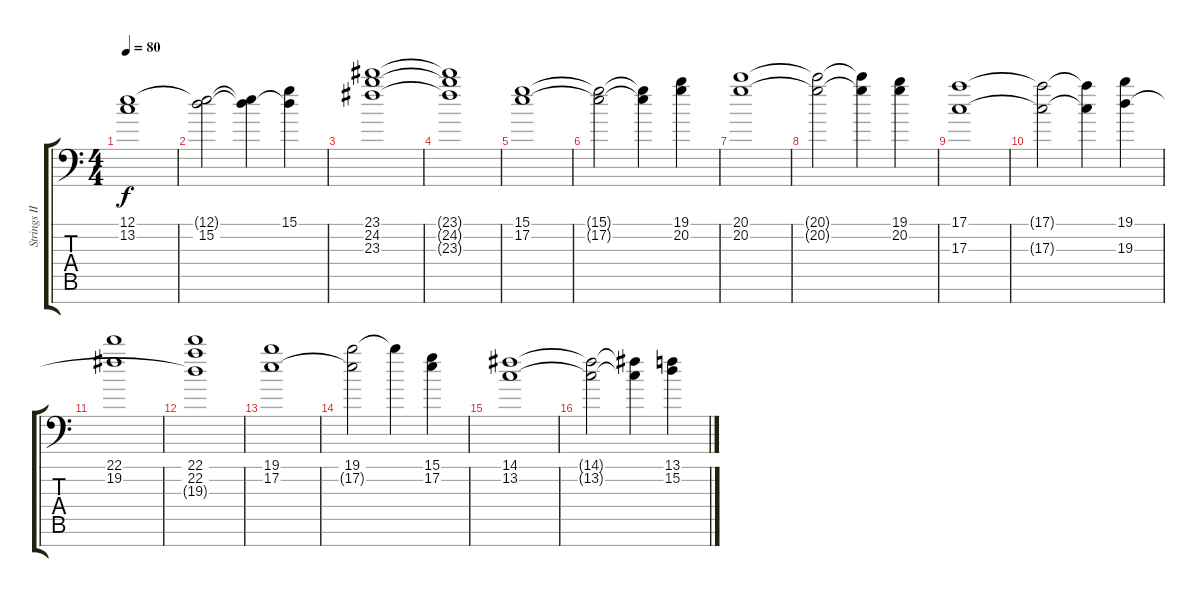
\track ("Strings III" "Strings II") {instrument stringensemble2}
\staff {score tabs}
\tuning (E4 B3 G3 D3 A2 E2 B-1) {hide}
\ts (4 4)
\tempo 80
\clef f4
\ks c
(12.1 13.2).1{dy f} |
(12.1{t} 15.2).2 (12.1{t} 15.2{t}).4 (15.1 15.2{t}).4 |
(23.1 24.2 23.3).1 |
(23.1{t} 24.2{t} 23.3{t}).1 |
(15.1 17.2).1 |
(15.1{t} 17.2{t}).2 (15.1{t} 17.2{t}).4 (19.1 20.2).4 |
(20.1 20.2).1 |
(20.1{t} 20.2{t}).2 (20.1{t} 20.2{t}).4 (19.1 20.2).4 |
(17.1 17.3).1 |
(17.1{t} 17.3{t}).2 (17.1{t} 17.3{t}).4 (19.1 19.3).4 |
(22.1 19.2).1 |
(22.1 22.2 19.3{t}).1 |
(19.1 17.2).1 |
(19.1 17.2{t}).2 19.1{t}.4 (15.1 17.2).4 |
(14.1 13.2).1 |
(14.1{t} 13.2{t}).2 (14.1{t} 13.2{t}).4 (13.1 15.2).4
